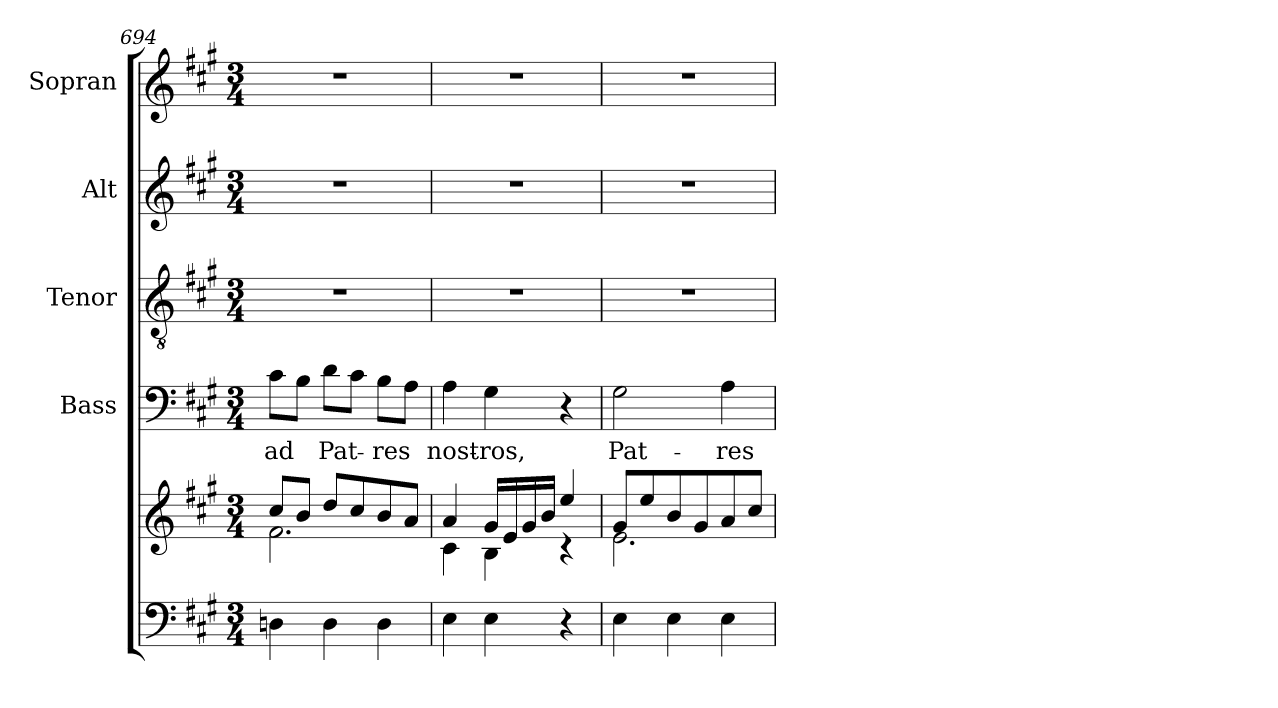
**kern	**kern	**kern	**text	**kern	**kern	**kern
*part5	*part5	*part4	*part4	*part3	*part2	*part1
*staff6	*staff5	*staff4	*staff4	*staff3	*staff2	*staff1
*	*	*I"Bass	*	*I"Tenor	*I"Alt	*I"Sopran
*	*	*I'B.	*	*I'T.	*I'A.	*I'S.
!!LO:LB:g=z
*clefF4	*clefG2	*clefF4	*	*clefGv2	*clefG2	*clefG2
*k[f#c#g#]	*k[f#c#g#]	*k[f#c#g#]	*	*k[f#c#g#]	*k[f#c#g#]	*k[f#c#g#]
*A:	*A:	*A:	*	*A:	*A:	*A:
*M3/4	*M3/4	*M3/4	*	*M3/4	*M3/4	*M3/4
=694	=694	=694	=694	=694	=694	=694
*	*^	*	*	*	*	*
!	!	!	!	!LO:LY:b	!	!	!
4Dn\	8cc#/L	2.f#\	8c#\L	ad	2.r	2.r	2.r
.	8b/J	.	8B\J	.	.	.	.
!	!	!	!	!LO:LY:b	!	!	!
4D\	8dd/L	.	8d\L	Pat-	.	.	.
.	8cc#/	.	8c#\J	.	.	.	.
!	!	!	!	!LO:LY:b	!	!	!
4D\	8b/	.	8B\L	-res	.	.	.
.	8a/J	.	8A\J	.	.	.	.
=695	=695	=695	=695	=695	=695	=695	=695
!	!	!	!	!LO:LY:b	!	!	!
4E\	4a/	4c#\	4A\	nost-	2.r	2.r	2.r
!	!	!	!	!LO:LY:b	!	!	!
4E\	16g#/LL	4B\	4G#\	-ros,	.	.	.
.	16e/	.	.	.	.	.	.
.	16g#/	.	.	.	.	.	.
.	16b/JJ	.	.	.	.	.	.
4r	4ee/	4rc	4r	.	.	.	.
=696	=696	=696	=696	=696	=696	=696	=696
!	!	!	!	!LO:LY:b	!	!	!
4E\	8g#/L	2.e\	2G#\	Pat-	2.r	2.r	2.r
.	8ee/	.	.	.	.	.	.
4E\	8b/	.	.	.	.	.	.
.	8g#/	.	.	.	.	.	.
!	!	!	!	!LO:LY:b	!	!	!
4E\	8a/	.	4A\	-res	.	.	.
.	8cc#/J	.	.	.	.	.	.
*	*v	*v	*	*	*	*	*
=	=	=	=	=	=	=
*-	*-	*-	*-	*-	*-	*-
